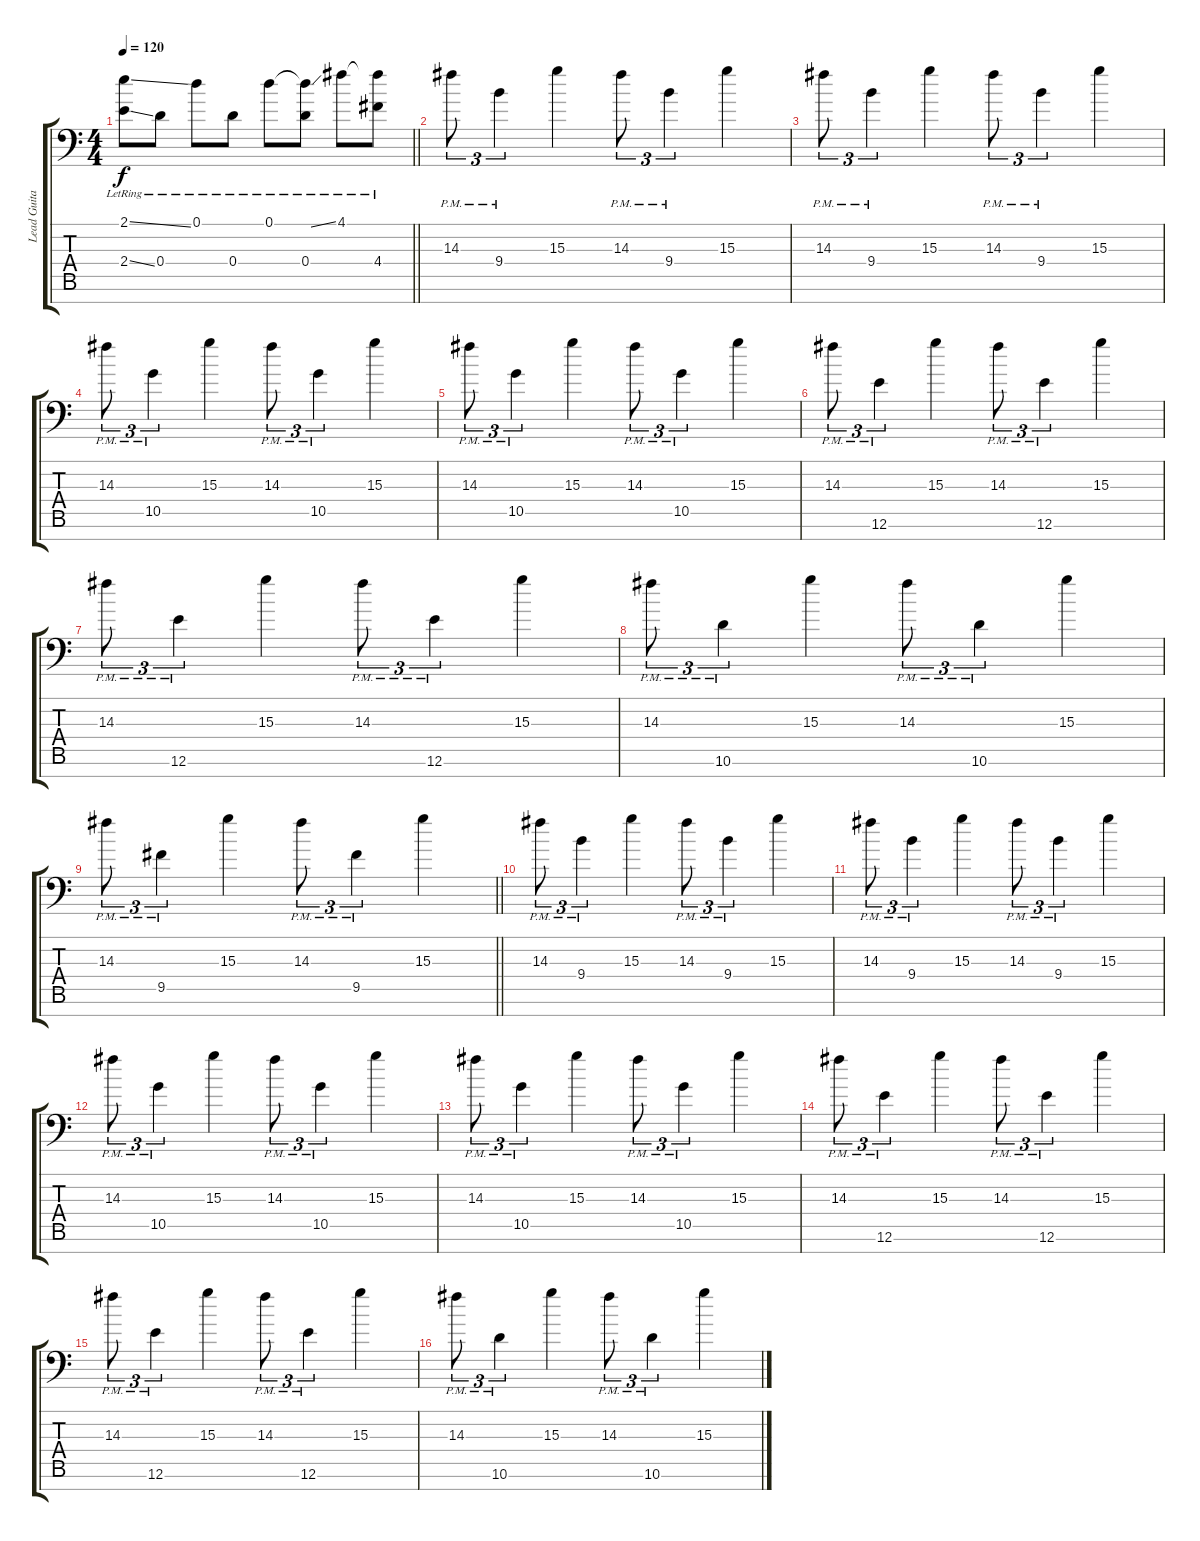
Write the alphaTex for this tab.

\track ("Lead Guitar #1" "Lead Guita") {instrument overdrivenguitar}
\staff {score tabs}
\tuning (D4 A3 E3 D3 A2 E2 A1) {hide}
\ts (4 4)
\tempo 120
\clef f4
\barLineRight lightlight
\ks c
(2.1{ss lr} 2.4{ss t}).8{dy f} 0.4{lr}.8 0.1{lr}.8 0.4{lr}.8 0.1{lr}.8 (0.1{ss t} 0.4{lr}).8 4.1{lr}.8 (4.1{t} 4.4{lr}).8 |
\section ("" "")
14.3{pm}.8{tu (3 2) volume 12 instrument overdrivenguitar} 9.4{pm}.4{tu (3 2)} 15.3.4 14.3{pm}.8{tu (3 2)} 9.4{pm}.4{tu (3 2)} 15.3.4 |
14.3{pm}.8{tu (3 2)} 9.4{pm}.4{tu (3 2)} 15.3.4 14.3{pm}.8{tu (3 2)} 9.4{pm}.4{tu (3 2)} 15.3.4 |
14.3{pm}.8{tu (3 2)} 10.5{pm}.4{tu (3 2)} 15.3.4 14.3{pm}.8{tu (3 2)} 10.5{pm}.4{tu (3 2)} 15.3.4 |
14.3{pm}.8{tu (3 2)} 10.5{pm}.4{tu (3 2)} 15.3.4 14.3{pm}.8{tu (3 2)} 10.5{pm}.4{tu (3 2)} 15.3.4 |
14.3{pm}.8{tu (3 2)} 12.6{pm}.4{tu (3 2)} 15.3.4 14.3{pm}.8{tu (3 2)} 12.6{pm}.4{tu (3 2)} 15.3.4 |
14.3{pm}.8{tu (3 2)} 12.6{pm}.4{tu (3 2)} 15.3.4 14.3{pm}.8{tu (3 2)} 12.6{pm}.4{tu (3 2)} 15.3.4 |
14.3{pm}.8{tu (3 2)} 10.6{pm}.4{tu (3 2)} 15.3.4 14.3{pm}.8{tu (3 2)} 10.6{pm}.4{tu (3 2)} 15.3.4 |
\barLineRight lightlight
14.3{pm}.8{tu (3 2)} 9.5{pm}.4{tu (3 2)} 15.3.4 14.3{pm}.8{tu (3 2)} 9.5{pm}.4{tu (3 2)} 15.3.4 |
\section ("" "")
14.3{pm}.8{tu (3 2)} 9.4{pm}.4{tu (3 2)} 15.3.4 14.3{pm}.8{tu (3 2)} 9.4{pm}.4{tu (3 2)} 15.3.4 |
14.3{pm}.8{tu (3 2)} 9.4{pm}.4{tu (3 2)} 15.3.4 14.3{pm}.8{tu (3 2)} 9.4{pm}.4{tu (3 2)} 15.3.4 |
14.3{pm}.8{tu (3 2)} 10.5{pm}.4{tu (3 2)} 15.3.4 14.3{pm}.8{tu (3 2)} 10.5{pm}.4{tu (3 2)} 15.3.4 |
14.3{pm}.8{tu (3 2)} 10.5{pm}.4{tu (3 2)} 15.3.4 14.3{pm}.8{tu (3 2)} 10.5{pm}.4{tu (3 2)} 15.3.4 |
14.3{pm}.8{tu (3 2)} 12.6{pm}.4{tu (3 2)} 15.3.4 14.3{pm}.8{tu (3 2)} 12.6{pm}.4{tu (3 2)} 15.3.4 |
14.3{pm}.8{tu (3 2)} 12.6{pm}.4{tu (3 2)} 15.3.4 14.3{pm}.8{tu (3 2)} 12.6{pm}.4{tu (3 2)} 15.3.4 |
14.3{pm}.8{tu (3 2)} 10.6{pm}.4{tu (3 2)} 15.3.4 14.3{pm}.8{tu (3 2)} 10.6{pm}.4{tu (3 2)} 15.3.4
